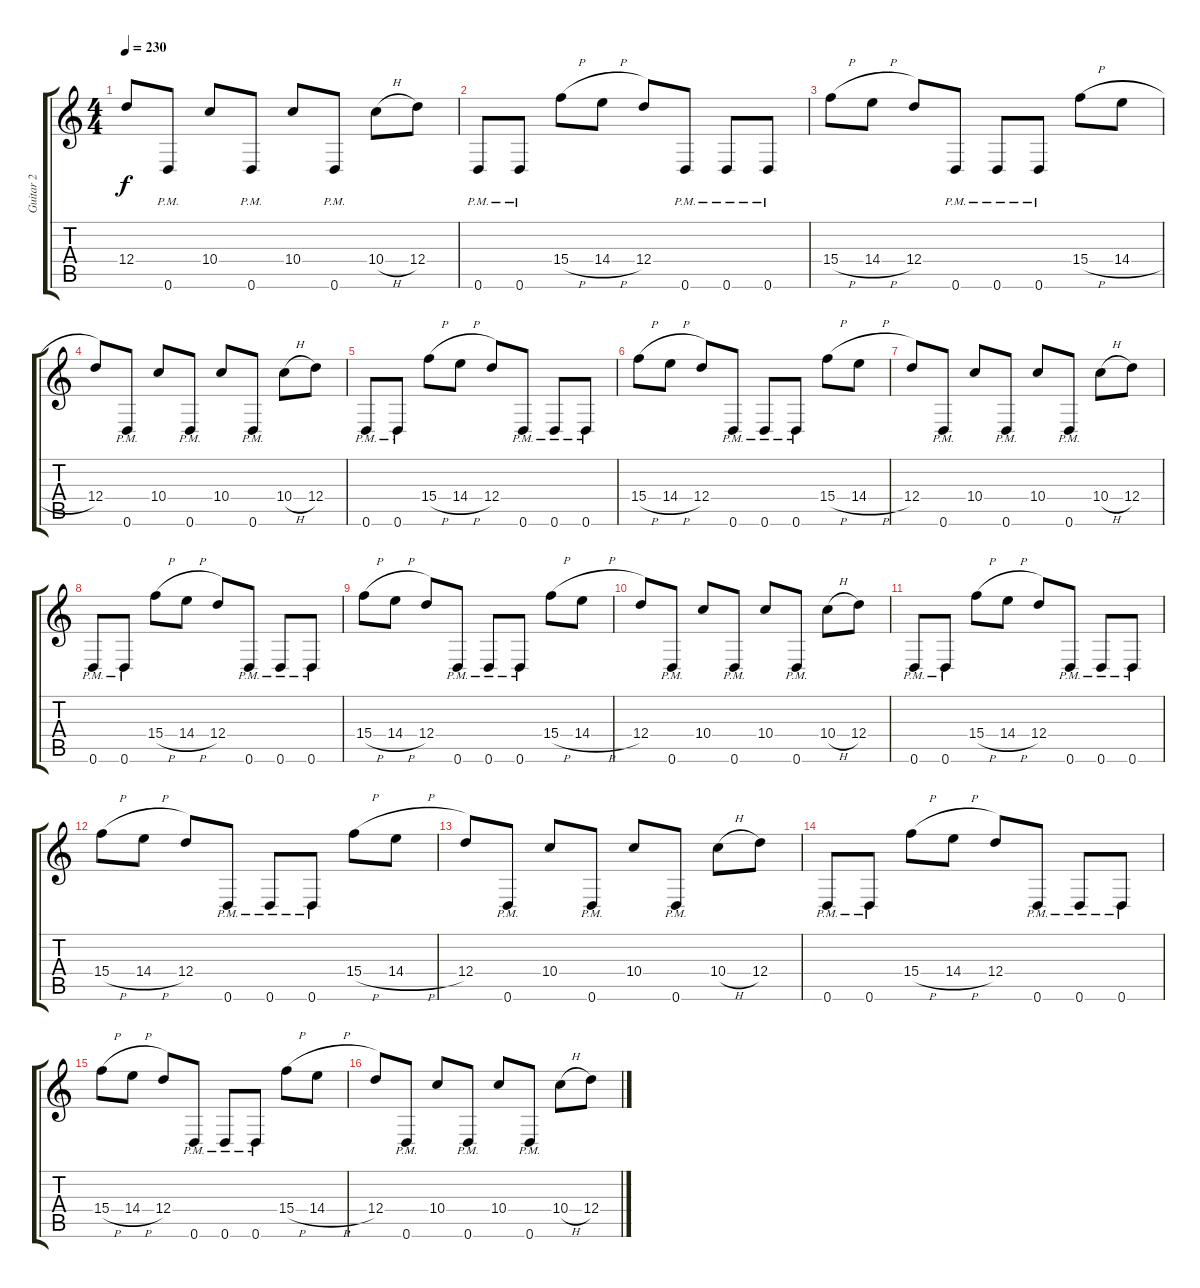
\track ("Guitar 2" "Guitar 2") {instrument distortionguitar}
\staff {score tabs}
\tuning (E4 B3 G3 D3 A2 D2) {hide}
\ts (4 4)
\tempo 230
\clef g2
\ks c
12.4.8{dy f} 0.6{pm}.8 10.4.8 0.6{pm}.8 10.4.8 0.6{pm}.8 10.4{h}.8 12.4.8 |
0.6{pm}.8 0.6{pm}.8 15.4{h}.8 14.4{h}.8 12.4.8 0.6{pm}.8 0.6{pm}.8 0.6{pm}.8 |
15.4{h}.8 14.4{h}.8 12.4.8 0.6{pm}.8 0.6{pm}.8 0.6{pm}.8 15.4{h}.8 14.4{h}.8 |
12.4.8 0.6{pm}.8 10.4.8 0.6{pm}.8 10.4.8 0.6{pm}.8 10.4{h}.8 12.4.8 |
0.6{pm}.8 0.6{pm}.8 15.4{h}.8 14.4{h}.8 12.4.8 0.6{pm}.8 0.6{pm}.8 0.6{pm}.8 |
15.4{h}.8 14.4{h}.8 12.4.8 0.6{pm}.8 0.6{pm}.8 0.6{pm}.8 15.4{h}.8 14.4{h}.8 |
12.4.8 0.6{pm}.8 10.4.8 0.6{pm}.8 10.4.8 0.6{pm}.8 10.4{h}.8 12.4.8 |
0.6{pm}.8 0.6{pm}.8 15.4{h}.8 14.4{h}.8 12.4.8 0.6{pm}.8 0.6{pm}.8 0.6{pm}.8 |
15.4{h}.8 14.4{h}.8 12.4.8 0.6{pm}.8 0.6{pm}.8 0.6{pm}.8 15.4{h}.8 14.4{h}.8 |
12.4.8 0.6{pm}.8 10.4.8 0.6{pm}.8 10.4.8 0.6{pm}.8 10.4{h}.8 12.4.8 |
0.6{pm}.8 0.6{pm}.8 15.4{h}.8 14.4{h}.8 12.4.8 0.6{pm}.8 0.6{pm}.8 0.6{pm}.8 |
15.4{h}.8 14.4{h}.8 12.4.8 0.6{pm}.8 0.6{pm}.8 0.6{pm}.8 15.4{h}.8 14.4{h}.8 |
12.4.8 0.6{pm}.8 10.4.8 0.6{pm}.8 10.4.8 0.6{pm}.8 10.4{h}.8 12.4.8 |
0.6{pm}.8 0.6{pm}.8 15.4{h}.8 14.4{h}.8 12.4.8 0.6{pm}.8 0.6{pm}.8 0.6{pm}.8 |
15.4{h}.8 14.4{h}.8 12.4.8 0.6{pm}.8 0.6{pm}.8 0.6{pm}.8 15.4{h}.8 14.4{h}.8 |
12.4.8 0.6{pm}.8 10.4.8 0.6{pm}.8 10.4.8 0.6{pm}.8 10.4{h}.8 12.4.8
